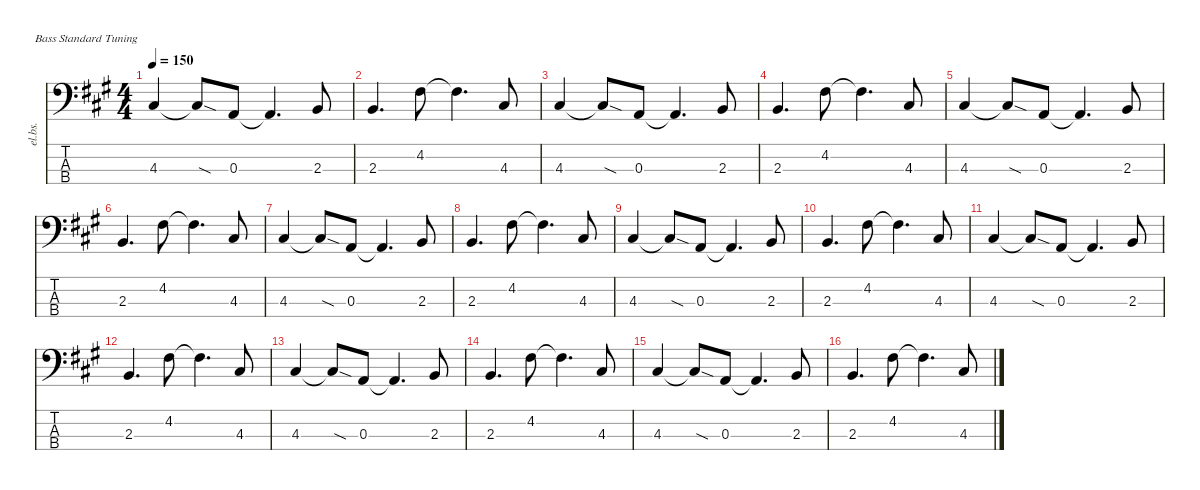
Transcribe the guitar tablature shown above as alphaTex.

\defaultSystemsLayout 4
\hideDynamics
\bracketExtendMode nobrackets
\otherSystemsTrackNameOrientation horizontal
\track ("Bass" "el.bs.") {instrument electricbassfinger}
\staff {score tabs}
\tuning (G2 D2 A1 E1)
\ts (4 4)
\tempo 150
\clef f4
\ks a
4.3{acc #}.4{dy f} 4.3{sod t acc #}.8 0.3{acc forcenatural}.8 0.3{t acc forcenatural}.4{d} 2.3{acc forcenatural}.8 |
2.3{acc forcenatural}.4{d} 4.2{acc #}.8 4.2{t acc #}.4{d} 4.3{acc #}.8 |
4.3{acc #}.4 4.3{sod t acc #}.8 0.3{acc forcenatural}.8 0.3{t acc forcenatural}.4{d} 2.3{acc forcenatural}.8 |
2.3{acc forcenatural}.4{d} 4.2{acc #}.8 4.2{t acc #}.4{d} 4.3{acc #}.8 |
4.3{acc #}.4 4.3{sod t acc #}.8 0.3{acc forcenatural}.8 0.3{t acc forcenatural}.4{d} 2.3{acc forcenatural}.8 |
2.3{acc forcenatural}.4{d} 4.2{acc #}.8 4.2{t acc #}.4{d} 4.3{acc #}.8 |
4.3{acc #}.4 4.3{sod t acc #}.8 0.3{acc forcenatural}.8 0.3{t acc forcenatural}.4{d} 2.3{acc forcenatural}.8 |
2.3{acc forcenatural}.4{d} 4.2{acc #}.8 4.2{t acc #}.4{d} 4.3{acc #}.8 |
4.3{acc #}.4 4.3{sod t acc #}.8 0.3{acc forcenatural}.8 0.3{t acc forcenatural}.4{d} 2.3{acc forcenatural}.8 |
2.3{acc forcenatural}.4{d} 4.2{acc #}.8 4.2{t acc #}.4{d} 4.3{acc #}.8 |
4.3{acc #}.4 4.3{sod t acc #}.8 0.3{acc forcenatural}.8 0.3{t acc forcenatural}.4{d} 2.3{acc forcenatural}.8 |
2.3{acc forcenatural}.4{d} 4.2{acc #}.8 4.2{t acc #}.4{d} 4.3{acc #}.8 |
4.3{acc #}.4 4.3{sod t acc #}.8 0.3{acc forcenatural}.8 0.3{t acc forcenatural}.4{d} 2.3{acc forcenatural}.8 |
2.3{acc forcenatural}.4{d} 4.2{acc #}.8 4.2{t acc #}.4{d} 4.3{acc #}.8 |
4.3{acc #}.4 4.3{sod t acc #}.8 0.3{acc forcenatural}.8 0.3{t acc forcenatural}.4{d} 2.3{acc forcenatural}.8 |
2.3{acc forcenatural}.4{d} 4.2{acc #}.8 4.2{t acc #}.4{d} 4.3{acc #}.8
